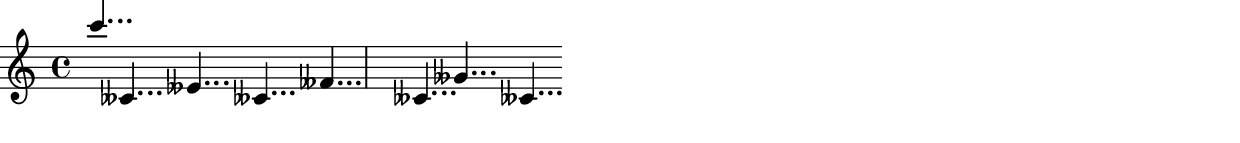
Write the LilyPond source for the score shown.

%% Generated by lilypond-book.py
%% Options: [exampleindent=10.16\mm,indent=0\mm,line-width=160\mm]
\include "lilypond-book-preamble.ly"


% ****************************************************************
% Start cut-&-pastable-section
% ****************************************************************



\paper {
  indent = 0\mm
  line-width = 160\mm
  % offset the left padding, also add 1mm as lilypond creates cropped
  % images with a little space on the right
  line-width = #(- line-width (* mm  3.000000) (* mm 1))
}

\layout {
  
}





% ****************************************************************
% ly snippet:
% ****************************************************************
\sourcefilename "/home/gub/gub/target/linux-x86/src/lilypond-git.sv.gnu.org--lilypond.git-release-unstable/input/regression/spacing-horizontal-skyline.ly"
\sourcefileline 0

\header {

  texidoc = "accidentals may be folded under preceding notes."
  }
\version "2.16.0"

\paper {
  ragged-right = ##t
  }

\relative c''' {
  \stemUp c4...*1/2

  ceses,,!
  eses!
  ceses!
  feses!
  ceses!
  geses'!
  ceses,!

}




% ****************************************************************
% end ly snippet
% ****************************************************************
